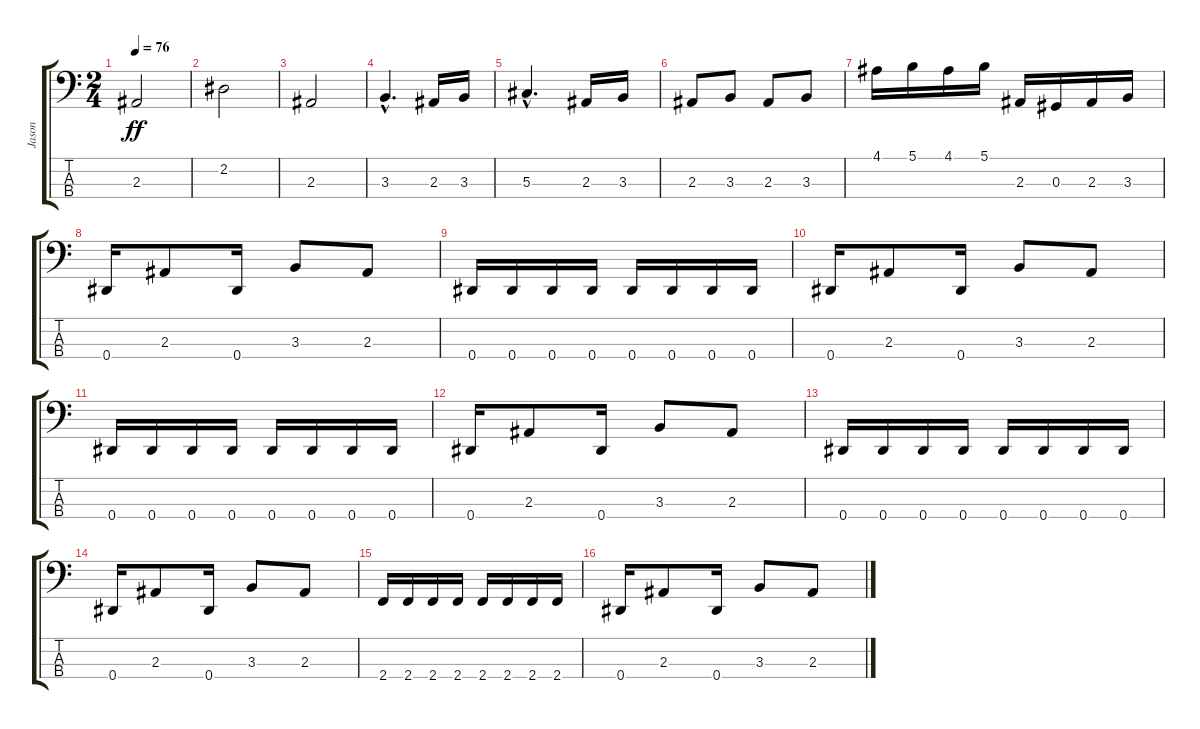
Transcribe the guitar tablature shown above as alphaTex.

\track ("Jason" "Jason") {instrument electricbasspick}
\staff {score tabs}
\tuning (Gb2 Db2 Ab1 Eb1) {hide}
\ts (2 4)
\tempo 76
\clef f4
\ks c
2.3.2{dy ff} |
2.2.2 |
2.3.2 |
3.3{hac}.4{d} 2.3.16 3.3.16 |
5.3{hac}.4{d} 2.3.16 3.3.16 |
2.3.8 3.3.8 2.3.8 3.3.8 |
4.1.16 5.1.16 4.1.16 5.1.16 2.3.16 0.3.16 2.3.16 3.3.16 |
0.4.16 2.3.8 0.4.16 3.3.8 2.3.8 |
0.4.16 0.4.16 0.4.16 0.4.16 0.4.16 0.4.16 0.4.16 0.4.16 |
0.4.16 2.3.8 0.4.16 3.3.8 2.3.8 |
0.4.16 0.4.16 0.4.16 0.4.16 0.4.16 0.4.16 0.4.16 0.4.16 |
0.4.16 2.3.8 0.4.16 3.3.8 2.3.8 |
0.4.16 0.4.16 0.4.16 0.4.16 0.4.16 0.4.16 0.4.16 0.4.16 |
0.4.16 2.3.8 0.4.16 3.3.8 2.3.8 |
2.4.16 2.4.16 2.4.16 2.4.16 2.4.16 2.4.16 2.4.16 2.4.16 |
0.4.16 2.3.8 0.4.16 3.3.8 2.3.8
